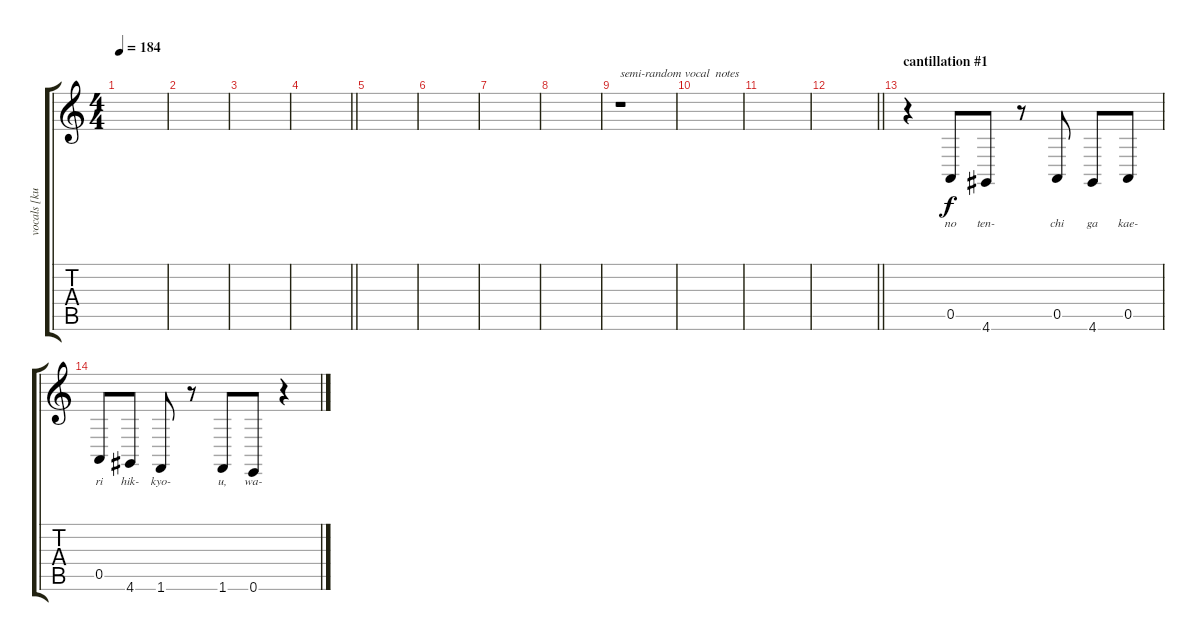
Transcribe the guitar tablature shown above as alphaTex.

\track ("vocals [kuroneko]" "vocals [ku") {instrument flute}
\staff {score tabs}
\tuning (E4 B3 G3 D3 A2 E2) {hide}
\ts (4 4)
\tempo 184
\clef g2
\ks c
|
|
|
\barLineRight lightlight
|
|
|
|
|
r.1{txt "semi-random vocal  notes"} |
|
|
\barLineRight lightlight
|
\section ("" "cantillation #1")
r.4{instrument fx7echoes} 0.5.8{lyrics (0 "no") lyrics (1 "") lyrics (2 "") lyrics (3 "") lyrics (4 "")} 4.6.8{lyrics (0 "ten-") lyrics (1 "") lyrics (2 "") lyrics (3 "") lyrics (4 "")} r.8 0.5.8{lyrics (0 "chi") lyrics (1 "") lyrics (2 "") lyrics (3 "") lyrics (4 "")} 4.6.8{lyrics (0 "ga") lyrics (1 "") lyrics (2 "") lyrics (3 "") lyrics (4 "")} 0.5.8{lyrics (0 "kae-") lyrics (1 "") lyrics (2 "") lyrics (3 "") lyrics (4 "")} |
0.5.8{lyrics (0 "ri") lyrics (1 "") lyrics (2 "") lyrics (3 "") lyrics (4 "")} 4.6.8{lyrics (0 "hik-") lyrics (1 "") lyrics (2 "") lyrics (3 "") lyrics (4 "")} 1.6.8{lyrics (0 "kyo-") lyrics (1 "") lyrics (2 "") lyrics (3 "") lyrics (4 "")} r.8 1.6.8{lyrics (0 "u,") lyrics (1 "") lyrics (2 "") lyrics (3 "") lyrics (4 "")} 0.6.8{lyrics (0 "wa-") lyrics (1 "") lyrics (2 "") lyrics (3 "") lyrics (4 "")} r.4
